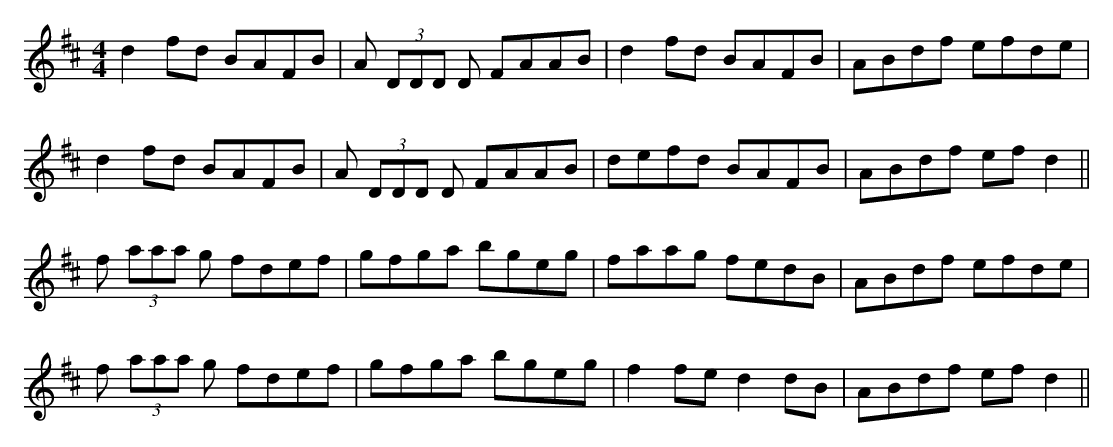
X:1
M:4/4
K:D
d2fd BAFB|A (3DDD D FAAB|d2fd BAFB|ABdf efde|
d2fd BAFB|A (3DDD D FAAB|defd BAFB|ABdf efd2||
f (3aaa g fdef|gfga bgeg|faag fedB|ABdf efde|
f (3aaa g fdef|gfga bgeg|f2fe d2dB|ABdf efd2||
